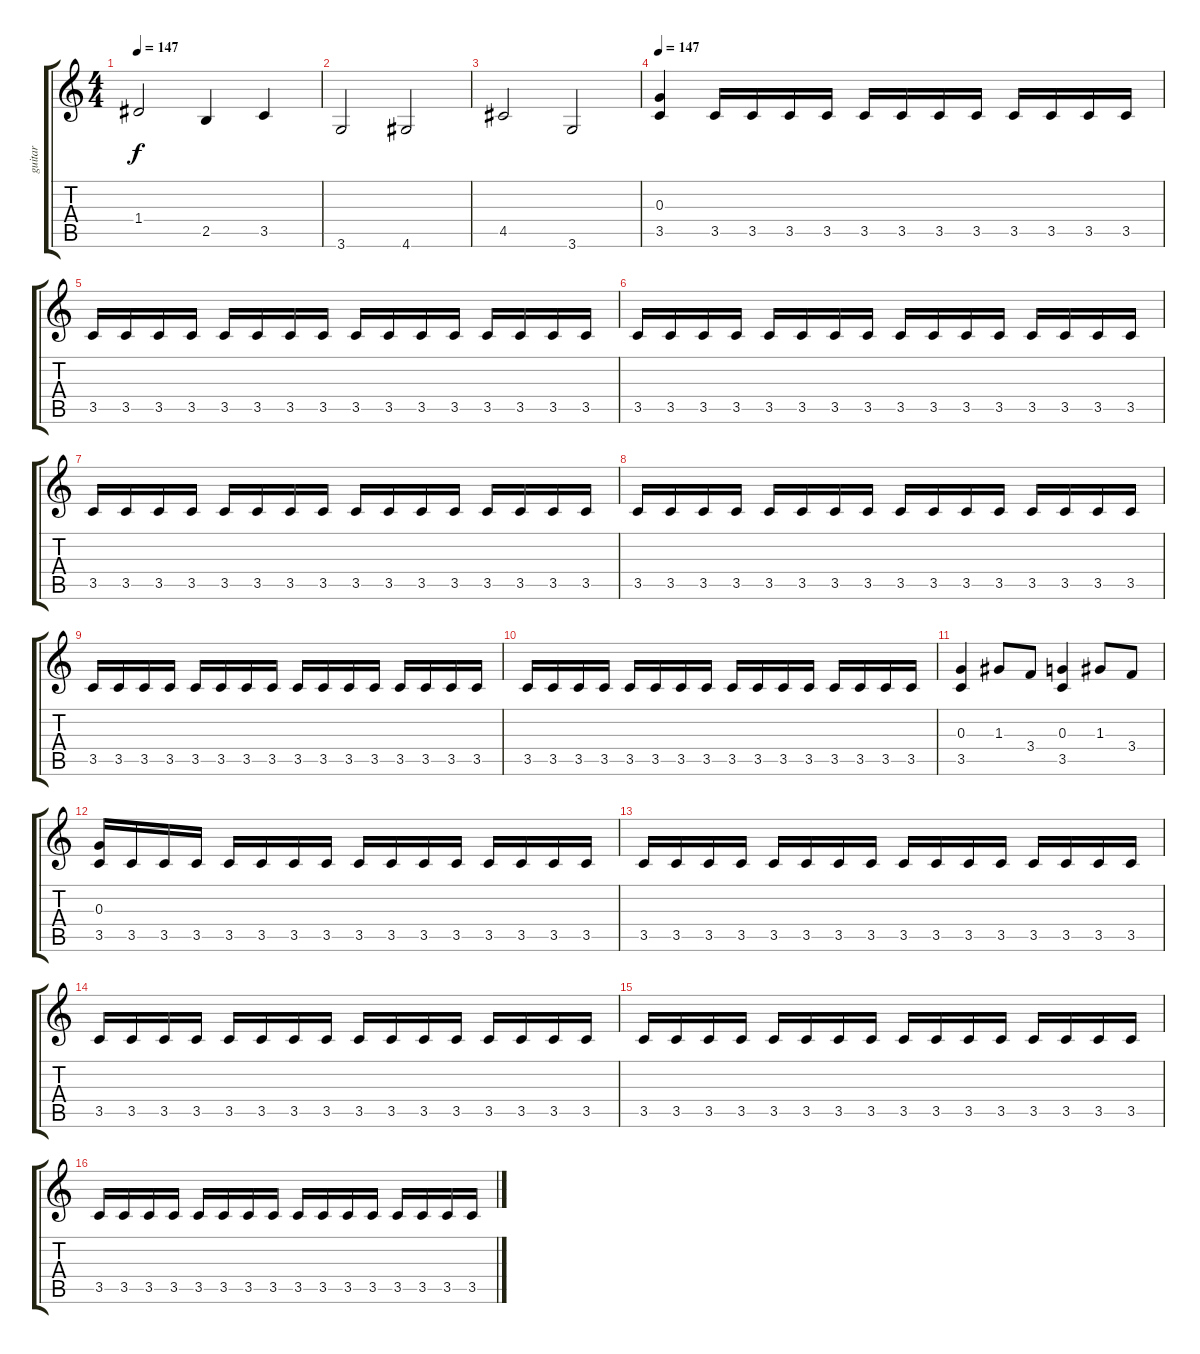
\track ("guitar" "guitar") {instrument distortionguitar}
\staff {score tabs}
\tuning (E4 B3 G3 D3 A2 E2) {hide}
\ts (4 4)
\tempo 147
\clef g2
\ks c
1.4.2{dy f} 2.5.4 3.5.4 |
3.6.2 4.6.2 |
4.5.2 3.6.2 |
\tempo 147
(0.3 3.5).4 3.5.16 3.5.16 3.5.16 3.5.16 3.5.16 3.5.16 3.5.16 3.5.16 3.5.16 3.5.16 3.5.16 3.5.16 |
3.5.16 3.5.16 3.5.16 3.5.16 3.5.16 3.5.16 3.5.16 3.5.16 3.5.16 3.5.16 3.5.16 3.5.16 3.5.16 3.5.16 3.5.16 3.5.16 |
3.5.16 3.5.16 3.5.16 3.5.16 3.5.16 3.5.16 3.5.16 3.5.16 3.5.16 3.5.16 3.5.16 3.5.16 3.5.16 3.5.16 3.5.16 3.5.16 |
3.5.16 3.5.16 3.5.16 3.5.16 3.5.16 3.5.16 3.5.16 3.5.16 3.5.16 3.5.16 3.5.16 3.5.16 3.5.16 3.5.16 3.5.16 3.5.16 |
3.5.16 3.5.16 3.5.16 3.5.16 3.5.16 3.5.16 3.5.16 3.5.16 3.5.16 3.5.16 3.5.16 3.5.16 3.5.16 3.5.16 3.5.16 3.5.16 |
3.5.16 3.5.16 3.5.16 3.5.16 3.5.16 3.5.16 3.5.16 3.5.16 3.5.16 3.5.16 3.5.16 3.5.16 3.5.16 3.5.16 3.5.16 3.5.16 |
3.5.16 3.5.16 3.5.16 3.5.16 3.5.16 3.5.16 3.5.16 3.5.16 3.5.16 3.5.16 3.5.16 3.5.16 3.5.16 3.5.16 3.5.16 3.5.16 |
(0.3 3.5).4 1.3.8 3.4.8 (0.3 3.5).4 1.3.8 3.4.8 |
(0.3 3.5).16 3.5.16 3.5.16 3.5.16 3.5.16 3.5.16 3.5.16 3.5.16 3.5.16 3.5.16 3.5.16 3.5.16 3.5.16 3.5.16 3.5.16 3.5.16 |
3.5.16 3.5.16 3.5.16 3.5.16 3.5.16 3.5.16 3.5.16 3.5.16 3.5.16 3.5.16 3.5.16 3.5.16 3.5.16 3.5.16 3.5.16 3.5.16 |
3.5.16 3.5.16 3.5.16 3.5.16 3.5.16 3.5.16 3.5.16 3.5.16 3.5.16 3.5.16 3.5.16 3.5.16 3.5.16 3.5.16 3.5.16 3.5.16 |
3.5.16 3.5.16 3.5.16 3.5.16 3.5.16 3.5.16 3.5.16 3.5.16 3.5.16 3.5.16 3.5.16 3.5.16 3.5.16 3.5.16 3.5.16 3.5.16 |
3.5.16 3.5.16 3.5.16 3.5.16 3.5.16 3.5.16 3.5.16 3.5.16 3.5.16 3.5.16 3.5.16 3.5.16 3.5.16 3.5.16 3.5.16 3.5.16
